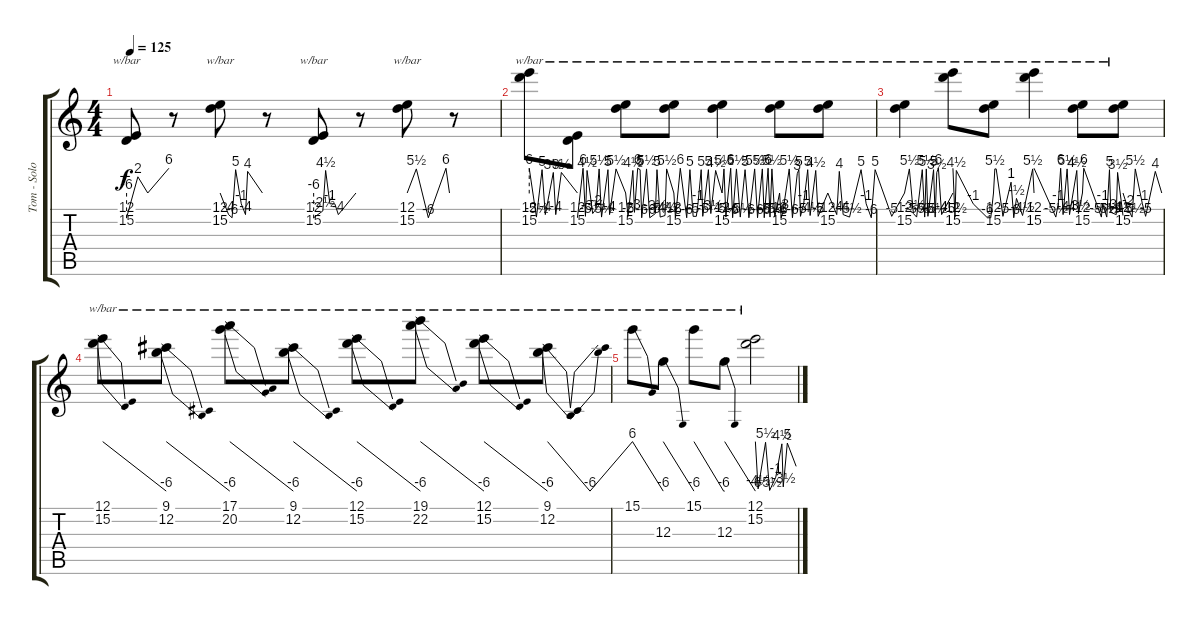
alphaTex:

\track ("Tom - Solo" "Tom - Solo") {instrument pad3polysynth}
\staff {score tabs}
\tuning (E4 B3 G3 D3 A2 D2) {hide}
\ts (4 4)
\tempo 125
\clef g2
\ks c
(12.1 15.2).8{tbe (custom default 0 -24 16 8 30 0 60 24) dy f} r.8 (12.1 15.2).8{tbe (custom default 0 0 12 -16 17 -24 22 20 30 -4 36 -16 39 16 60 0)} r.8 (12.1 15.2).8{tbe (custom default 0 -24 13 -10 17 18 23 -4 30 -4 35 -16 60 0)} r.8 (12.1 15.2).8{tbe (custom default 0 0 13 22 30 -24 55 24 60 0)} r.8 |
(12.1 15.2).8{tbe (custom default 0 24 9 -22 16 20 20 -16 30 14 33 -16 40 14 60 0)} (12.1 15.2).8{tbe (custom default 0 -24 7 24 10 -20 12 18 19 -14 23 -8 27 22 30 -22 38 20 40 -16 48 22 60 0)} (12.1 15.2).8{tbe (custom default 0 0 3 -20 9 18 11 -12 15 24 18 20 20 -24 26 22 30 -24 37 -14 39 20 43 -22 49 -18 51 22 60 0)} (12.1 15.2).8{tbe (custom default 0 0 2 -24 8 24 16 -24 20 20 24 -20 28 -20 30 -4 34 20 36 -20 43 20 46 -14 52 18 60 0)} (12.1 15.2).4{tbe (custom default 0 0 2 22 4 -22 9 24 11 -24 15 22 19 -22 24 20 28 -24 34 22 37 -24 42 22 44 -24 48 24 50 -22 52 22 55 -22 60 0)} (12.1 15.2).8{tbe (custom default 0 0 2 -24 4 -12 12 22 16 -24 22 12 24 20 26 -20 30 -4 35 20 38 -18 45 18 48 -20 60 0)} (12.1 15.2).8{tbe (custom default 0 0 7 -16 9 16 12 -16 17 -22 26 20 30 -4 34 -24 37 20 50 -20 60 0)} |
(12.1 15.2).4{tbe (custom default 0 0 6 22 11 -14 15 -22 22 20 25 -22 27 22 29 -20 36 20 38 -22 40 14 42 24 46 -16 60 0)} (12.1 15.2).8{tbe (custom default 0 24 3 -22 5 18 30 -4 51 -24 56 -24 60 0)} (12.1 15.2).8{tbe (custom default 0 0 2 22 4 22 14 -20 26 4 30 -24 34 -2 43 -18 58 22 60 0)} (12.1 15.2).4{tbe (custom default 0 24 27 -22 30 -4 33 24 36 -16 41 22 44 -16 53 18 55 -14 60 0)} (12.1 15.2).8{tbe (custom default 0 0 2 24 28 -22 30 -4 36 -22 40 20 42 -12 50 -16 52 14 60 -18)} (12.1 15.2).8{tbe (custom default 0 0 8 -8 14 -22 19 22 30 -4 35 -20 50 16 60 0)} |
(12.1 15.2).8{tbe (dive default 0 24 60 -24)} (9.1 12.2).8{tbe (dive default 0 24 60 -24)} (17.1 20.2).8{tbe (dive default 0 24 60 -24)} (9.1 12.2).8{tbe (dive default 0 24 60 -24)} (12.1 15.2).8{tbe (dive default 0 24 60 -24)} (19.1 22.2).8{tbe (dive default 0 24 60 -24)} (12.1 15.2).8{tbe (dive default 0 24 60 -24)} (9.1 12.2).8{tbe (dip default 0 24 30 -24 60 24)} |
15.1.8{tbe (dive default 0 24 60 -24)} 12.3.8{tbe (dive default 0 24 60 -24)} 15.1.8{tbe (custom default 0 24 58 -24 60 -24)} 12.3.8{tbe (dive default 0 24 60 -24)} (12.1 15.2).2{tbe (custom default 0 24 4 -18 15 22 21 -22 30 -4 39 18 41 -14 47 20 60 0)}
